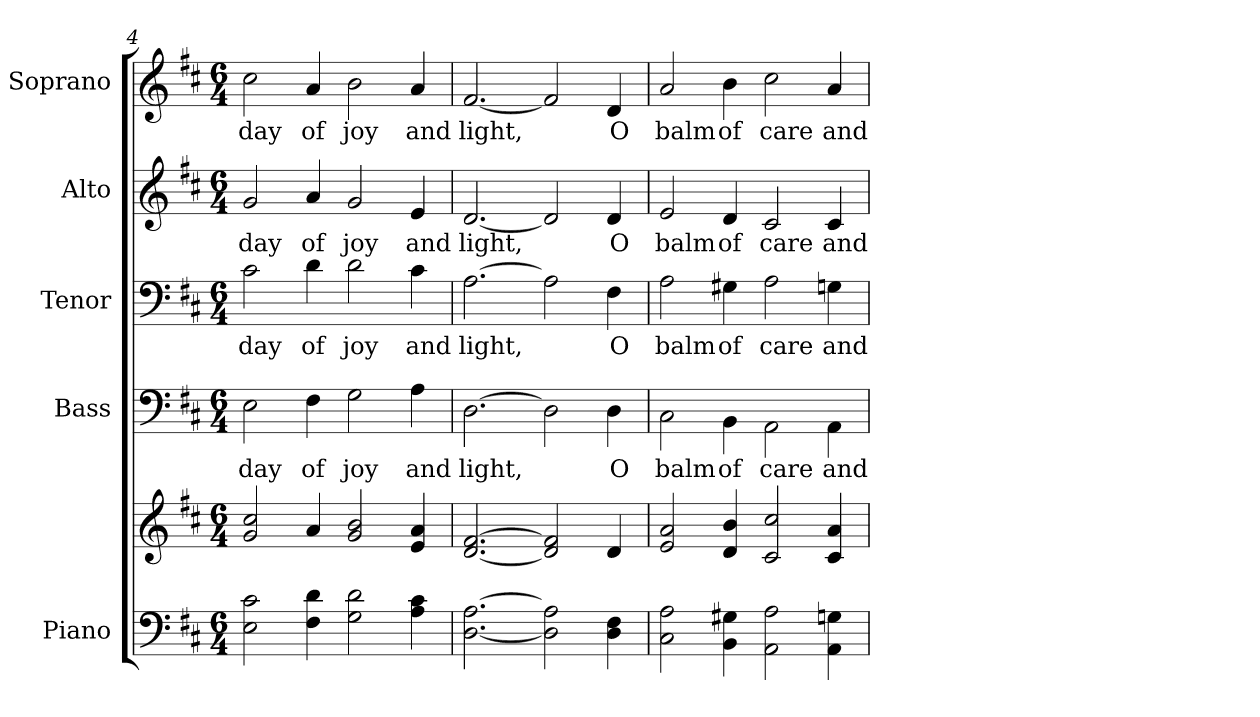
**kern	**kern	**kern	**text	**kern	**text	**kern	**text	**kern	**text
*part5	*part5	*part4	*part4	*part3	*part3	*part2	*part2	*part1	*part1
*staff6	*staff5	*staff4	*staff4	*staff3	*staff3	*staff2	*staff2	*staff1	*staff1
*I"Piano	*	*I"Bass	*	*I"Tenor	*	*I"Alto	*	*I"Soprano	*
*I'Pno.	*	*I'B.	*	*I'T.	*	*I'A.	*	*I'S.	*
!!LO:PB:g=z
*clefF4	*clefG2	*clefF4	*	*clefF4	*	*clefG2	*	*clefG2	*
*k[f#c#]	*k[f#c#]	*k[f#c#]	*	*k[f#c#]	*	*k[f#c#]	*	*k[f#c#]	*
*D:	*D:	*D:	*	*D:	*	*D:	*	*D:	*
*M6/4	*M6/4	*M6/4	*	*M6/4	*	*M6/4	*	*M6/4	*
=4	=4	=4	=4	=4	=4	=4	=4	=4	=4
!	!	!	!LO:LY:b:color=#000000	!	!	!	!	!	!
!	!	!	!	!	!LO:LY:b:color=#000000	!	!	!	!
!	!	!	!	!	!	!	!LO:LY:b:color=#000000	!	!
!	!	!	!	!	!	!	!	!	!LO:LY:b:color=#000000
2Ei\ 2c#i	2gi/ 2cc#i	2Ei\	day	2c#i\	day	2gi/	day	2cc#i\	day
!	!	!	!LO:LY:b:color=#000000	!	!	!	!	!	!
!	!	!	!	!	!LO:LY:b:color=#000000	!	!	!	!
!	!	!	!	!	!	!	!LO:LY:b:color=#000000	!	!
!	!	!	!	!	!	!	!	!	!LO:LY:b:color=#000000
4F#i\ 4di	4ai/	4F#i\	of	4di\	of	4ai/	of	4ai/	of
!	!	!	!LO:LY:b:color=#000000	!	!	!	!	!	!
!	!	!	!	!	!LO:LY:b:color=#000000	!	!	!	!
!	!	!	!	!	!	!	!LO:LY:b:color=#000000	!	!
!	!	!	!	!	!	!	!	!	!LO:LY:b:color=#000000
2Gi\ 2di	2gi/ 2bi	2Gi\	joy	2di\	joy	2gi/	joy	2bi\	joy
!	!	!	!LO:LY:b:color=#000000	!	!	!	!	!	!
!	!	!	!	!	!LO:LY:b:color=#000000	!	!	!	!
!	!	!	!	!	!	!	!LO:LY:b:color=#000000	!	!
!	!	!	!	!	!	!	!	!	!LO:LY:b:color=#000000
4Ai\ 4c#i	4ei/ 4ai	4Ai\	and	4c#i\	and	4ei/	and	4ai/	and
=5	=5	=5	=5	=5	=5	=5	=5	=5	=5
!	!	!	!LO:LY:b:color=#000000	!	!	!	!	!	!
!	!	!	!	!	!LO:LY:b:color=#000000	!	!	!	!
!	!	!	!	!	!	!	!LO:LY:b:color=#000000	!	!
!	!	!	!	!	!	!	!	!	!LO:LY:b:color=#000000
[<2.Di\ [>2.Ai	[<2.di/ [>2.f#i	[>2.Di\	light,	[>2.Ai\	light,	[<2.di/	light,	[<2.f#i/	light,
2Di\] 2Ai]	2di/] 2f#i]	2Di\]	.	2Ai\]	.	2di/]	.	2f#i/]	.
!	!	!	!LO:LY:b:color=#000000	!	!	!	!	!	!
!	!	!	!	!	!LO:LY:b:color=#000000	!	!	!	!
!	!	!	!	!	!	!	!LO:LY:b:color=#000000	!	!
!	!	!	!	!	!	!	!	!	!LO:LY:b:color=#000000
4Di\ 4F#i	4di/	4Di\	O	4F#i\	O	4di/	O	4di/	O
!!LO:PB:g=z
=6	=6	=6	=6	=6	=6	=6	=6	=6	=6
!	!	!	!LO:LY:b:color=#000000	!	!	!	!	!	!
!	!	!	!	!	!LO:LY:b:color=#000000	!	!	!	!
!	!	!	!	!	!	!	!LO:LY:b:color=#000000	!	!
!	!	!	!	!	!	!	!	!	!LO:LY:b:color=#000000
2C#i\ 2Ai	2ei/ 2ai	2C#i\	balm	2Ai\	balm	2ei/	balm	2ai/	balm
!	!	!	!LO:LY:b:color=#000000	!	!	!	!	!	!
!	!	!	!	!	!LO:LY:b:color=#000000	!	!	!	!
!	!	!	!	!	!	!	!LO:LY:b:color=#000000	!	!
!	!	!	!	!	!	!	!	!	!LO:LY:b:color=#000000
4BBi\ 4G#Xi	4di/ 4bi	4BBi\	of	4G#Xi\	of	4di/	of	4bi\	of
!	!	!	!LO:LY:b:color=#000000	!	!	!	!	!	!
!	!	!	!	!	!LO:LY:b:color=#000000	!	!	!	!
!	!	!	!	!	!	!	!LO:LY:b:color=#000000	!	!
!	!	!	!	!	!	!	!	!	!LO:LY:b:color=#000000
2AAi\ 2Ai	2c#i/ 2cc#i	2AAi\	care	2Ai\	care	2c#i/	care	2cc#i\	care
!	!	!	!LO:LY:b:color=#000000	!	!	!	!	!	!
!	!	!	!	!	!LO:LY:b:color=#000000	!	!	!	!
!	!	!	!	!	!	!	!LO:LY:b:color=#000000	!	!
!	!	!	!	!	!	!	!	!	!LO:LY:b:color=#000000
4AAi\ 4Gni	4c#i/ 4ai	4AAi\	and	4Gni\	and	4c#i/	and	4ai/	and
=	=	=	=	=	=	=	=	=	=
*-	*-	*-	*-	*-	*-	*-	*-	*-	*-
